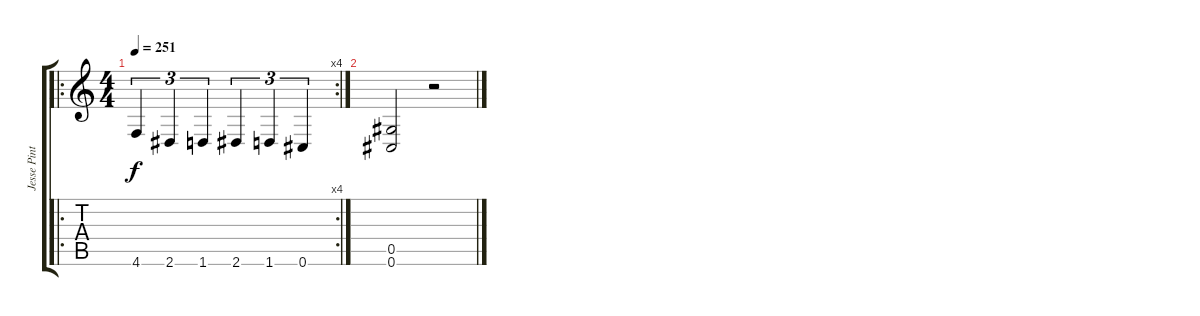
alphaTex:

\track ("Jesse Pintado" "Jesse Pint") {instrument overdrivenguitar}
\staff {score tabs}
\tuning (Eb4 Bb3 Gb3 Db3 Ab2 Db2) {hide}
\ro
\rc 4
\ts (4 4)
\tempo 251
\clef g2
\ks c
4.6.4{tu (3 2) dy f} 2.6.4{tu (3 2)} 1.6.4{tu (3 2)} 2.6.4{tu (3 2)} 1.6.4{tu (3 2)} 0.6.4{tu (3 2)} |
(0.5 0.6).2 r.2
